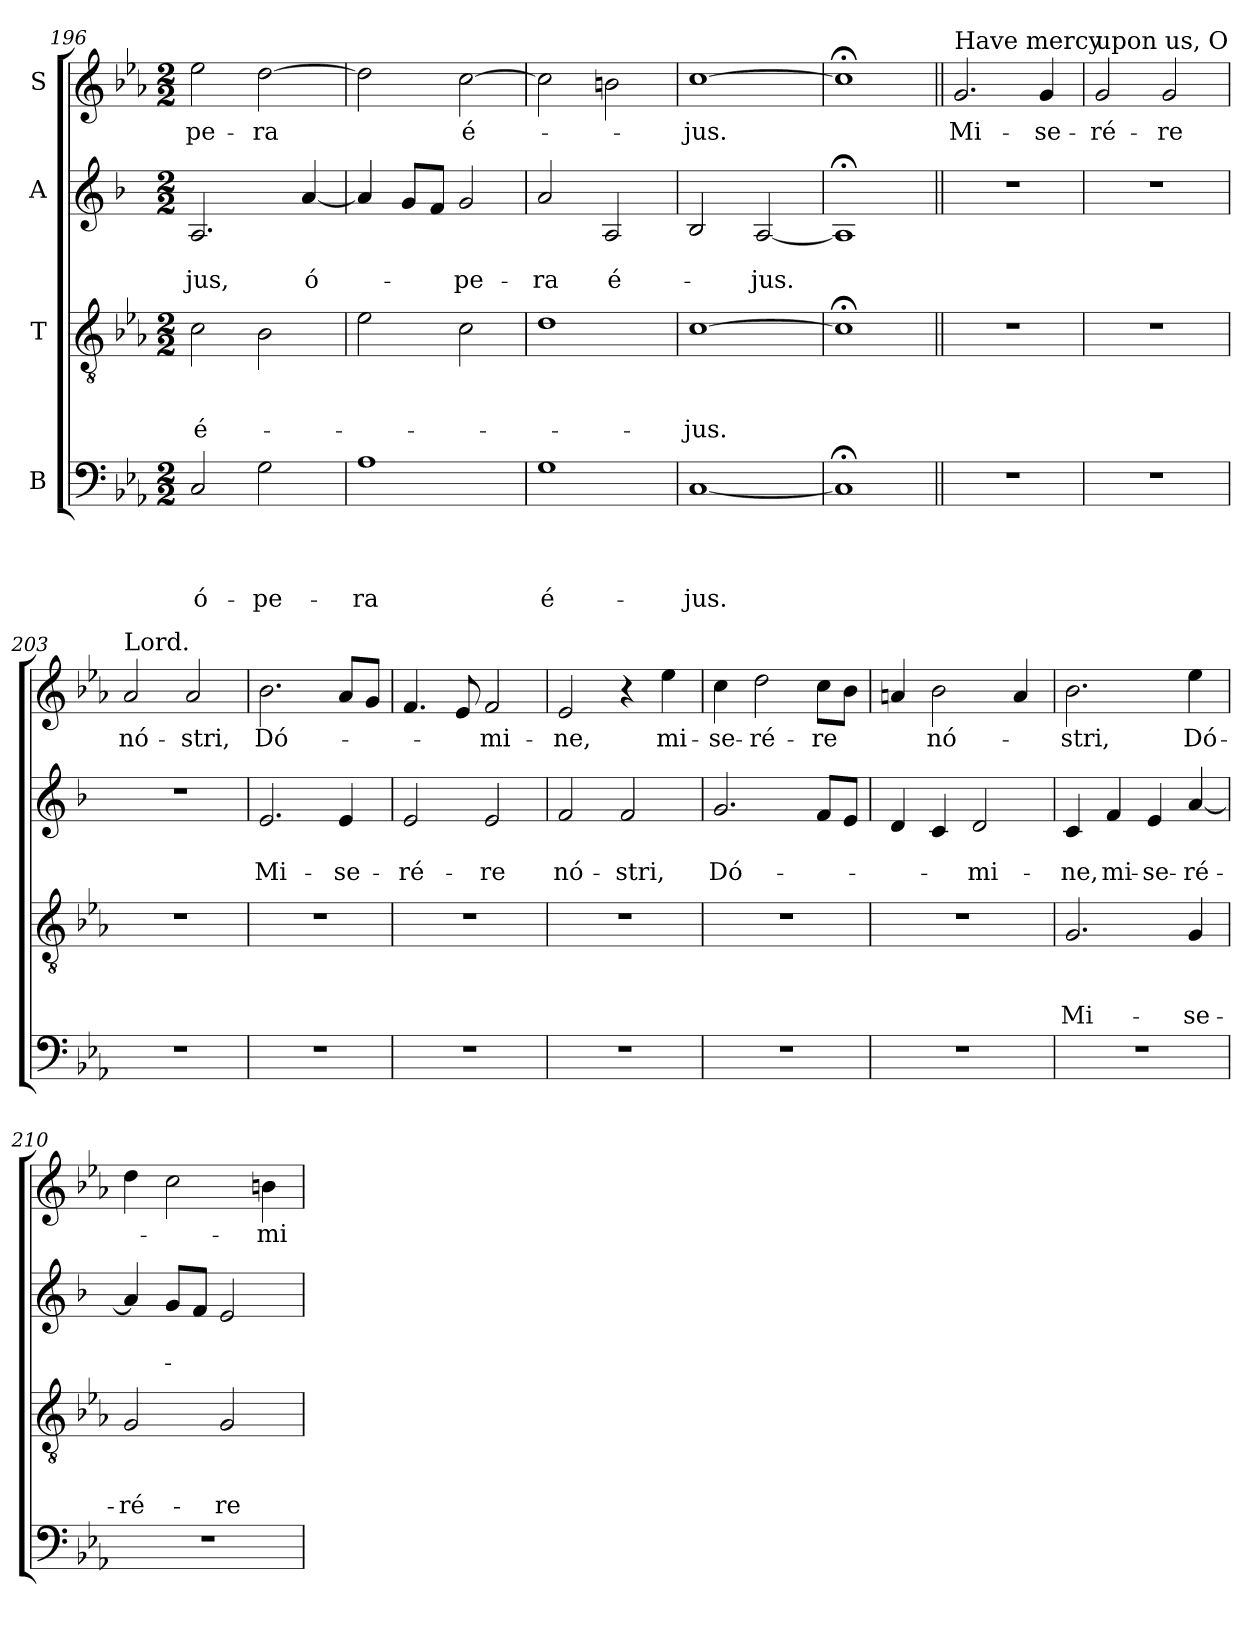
**kern	**text	**text	**text	**text	**kern	**text	**text	**text	**kern	**text	**text	**kern	**text
*part4	*part4	*part4	*part4	*part4	*part3	*part3	*part3	*part3	*part2	*part2	*part2	*part1	*part1
*staff4	*staff4	*staff4	*staff4	*staff4	*staff3	*staff3	*staff3	*staff3	*staff2	*staff2	*staff2	*staff1	*staff1
*I"B	*	*	*	*	*I"T	*	*	*	*I"A	*	*	*I"S	*
*clefF4	*	*	*	*	*clefGv2	*	*	*	*clefG2	*	*	*clefG2	*
*	*	*	*	*	*	*	*	*	*ITrd1c2	*	*	*	*
*k[b-e-a-]	*	*	*	*	*k[b-e-a-]	*	*	*	*k[b-e-a-]	*	*	*k[b-e-a-]	*
*E-:	*	*	*	*	*E-:	*	*	*	*E-:	*	*	*E-:	*
*M2/2	*	*	*	*	*M2/2	*	*	*	*M2/2	*	*	*M2/2	*
=196	=196	=196	=196	=196	=196	=196	=196	=196	=196	=196	=196	=196	=196
!	!	!	!	!LO:LY:b	!	!	!	!LO:LY:b	!	!	!LO:LY:b	!	!LO:LY:b
2C/	.	.	.	ó-	2c\	.	.	é-	2.G/	.	-jus,	2ee-\	-pe-
!	!	!	!	!LO:LY:b	!	!	!	!	!	!	!	!	!LO:LY:b
2G\	.	.	.	-pe-	2B-\	.	.	.	.	.	.	[2dd\	-ra
!	!	!	!	!	!	!	!	!	!	!	!LO:LY:b	!	!
.	.	.	.	.	.	.	.	.	[4g/	.	ó-	.	.
!!LO:PB:g=z
=197	=197	=197	=197	=197	=197	=197	=197	=197	=197	=197	=197	=197	=197
!	!	!	!	!LO:LY:b	!	!	!	!	!	!	!	!	!
1A-	.	.	.	-ra	2e-\	.	.	.	4g/]	.	.	2dd\]	.
.	.	.	.	.	.	.	.	.	8f/L	.	.	.	.
.	.	.	.	.	.	.	.	.	8e-/J	.	.	.	.
!	!	!	!	!	!	!	!	!	!	!	!LO:LY:b	!	!LO:LY:b
.	.	.	.	.	2c\	.	.	.	2f/	.	-pe-	[2cc\	é-
=198	=198	=198	=198	=198	=198	=198	=198	=198	=198	=198	=198	=198	=198
!	!	!	!	!LO:LY:b	!	!	!	!	!	!	!LO:LY:b	!	!
1G	.	.	.	é-	1d	.	.	.	2g/	.	-ra	2cc\]	.
!	!	!	!	!	!	!	!	!	!	!	!LO:LY:b	!	!
.	.	.	.	.	.	.	.	.	2G/	.	é-	2b\	.
=199	=199	=199	=199	=199	=199	=199	=199	=199	=199	=199	=199	=199	=199
!	!	!	!	!LO:LY:b	!	!	!	!LO:LY:b	!	!	!	!	!LO:LY:b
[1C	.	.	.	-jus.	[1c	.	.	-jus.	2A-/	.	.	[1cc	-jus.
!	!	!	!	!	!	!	!	!	!	!	!LO:LY:b	!	!
.	.	.	.	.	.	.	.	.	[2G/	.	-jus.	.	.
=200	=200	=200	=200	=200	=200	=200	=200	=200	=200	=200	=200	=200	=200
1C;]	.	.	.	.	1c;<]	.	.	.	1G;]	.	.	1cc;<]	.
=201||	=201||	=201||	=201||	=201||	=201||	=201||	=201||	=201||	=201||	=201||	=201||	=201||	=201||
!	!	!	!	!	!	!	!	!	!	!	!	!LO:TX:a:t=Have mercy	!
!	!	!	!	!	!	!	!	!	!	!	!	!	!LO:LY:b
1r	.	.	.	.	1r	.	.	.	1r	.	.	2.g/	Mi-
!	!	!	!	!	!	!	!	!	!	!	!	!	!LO:LY:b
.	.	.	.	.	.	.	.	.	.	.	.	4g/	-se-
=202	=202	=202	=202	=202	=202	=202	=202	=202	=202	=202	=202	=202	=202
!	!	!	!	!	!	!	!	!	!	!	!	!LO:TX:a:t=upon us, O	!
!	!	!	!	!	!	!	!	!	!	!	!	!	!LO:LY:b
1r	.	.	.	.	1r	.	.	.	1r	.	.	2g/	-ré-
!	!	!	!	!	!	!	!	!	!	!	!	!	!LO:LY:b
.	.	.	.	.	.	.	.	.	.	.	.	2g/	-re
=203	=203	=203	=203	=203	=203	=203	=203	=203	=203	=203	=203	=203	=203
!	!	!	!	!	!	!	!	!	!	!	!	!LO:TX:a:t=Lord.	!
!	!	!	!	!	!	!	!	!	!	!	!	!	!LO:LY:b
1r	.	.	.	.	1r	.	.	.	1r	.	.	2a-/	nó-
!	!	!	!	!	!	!	!	!	!	!	!	!	!LO:LY:b
.	.	.	.	.	.	.	.	.	.	.	.	2a-/	-stri,
!!LO:LB:g=z
=204	=204	=204	=204	=204	=204	=204	=204	=204	=204	=204	=204	=204	=204
!	!	!	!	!	!	!	!	!	!	!	!LO:LY:b	!	!LO:LY:b
1r	.	.	.	.	1r	.	.	.	2.d/	.	Mi-	2.b-\	Dó-
!	!	!	!	!	!	!	!	!	!	!	!LO:LY:b	!	!
.	.	.	.	.	.	.	.	.	4d/	.	-se-	8a-/L	.
.	.	.	.	.	.	.	.	.	.	.	.	8g/J	.
=205	=205	=205	=205	=205	=205	=205	=205	=205	=205	=205	=205	=205	=205
!	!	!	!	!	!	!	!	!	!	!	!LO:LY:b	!	!
1r	.	.	.	.	1r	.	.	.	2d/	.	-ré-	4.f/	.
.	.	.	.	.	.	.	.	.	.	.	.	8e-/	.
!	!	!	!	!	!	!	!	!	!	!	!LO:LY:b	!	!LO:LY:b
.	.	.	.	.	.	.	.	.	2d/	.	-re	2f/	-mi-
=206	=206	=206	=206	=206	=206	=206	=206	=206	=206	=206	=206	=206	=206
!	!	!	!	!	!	!	!	!	!	!	!LO:LY:b	!	!LO:LY:b
1r	.	.	.	.	1r	.	.	.	2e-/	.	nó-	2e-/	-ne,
!	!	!	!	!	!	!	!	!	!	!	!LO:LY:b	!	!
.	.	.	.	.	.	.	.	.	2e-/	.	-stri,	4r	.
!	!	!	!	!	!	!	!	!	!	!	!	!	!LO:LY:b
.	.	.	.	.	.	.	.	.	.	.	.	4ee-\	mi-
=207	=207	=207	=207	=207	=207	=207	=207	=207	=207	=207	=207	=207	=207
!	!	!	!	!	!	!	!	!	!	!	!LO:LY:b	!	!LO:LY:b
1r	.	.	.	.	1r	.	.	.	2.f/	.	Dó-	4cc\	-se-
!	!	!	!	!	!	!	!	!	!	!	!	!	!LO:LY:b
.	.	.	.	.	.	.	.	.	.	.	.	2dd\	-ré-
!	!	!	!	!	!	!	!	!	!	!	!	!	!LO:LY:b
.	.	.	.	.	.	.	.	.	8e-/L	.	.	8cc\L	-re
.	.	.	.	.	.	.	.	.	8d/J	.	.	8b-\J	.
=208	=208	=208	=208	=208	=208	=208	=208	=208	=208	=208	=208	=208	=208
1r	.	.	.	.	1r	.	.	.	4c/	.	.	4a/	.
!	!	!	!	!	!	!	!	!	!	!	!	!	!LO:LY:b
.	.	.	.	.	.	.	.	.	4B-/	.	.	2b-\	nó-
!	!	!	!	!	!	!	!	!	!	!	!LO:LY:b	!	!
.	.	.	.	.	.	.	.	.	2c/	.	-mi-	.	.
.	.	.	.	.	.	.	.	.	.	.	.	4a/	.
=209	=209	=209	=209	=209	=209	=209	=209	=209	=209	=209	=209	=209	=209
!	!	!	!	!	!	!	!	!LO:LY:b	!	!	!LO:LY:b	!	!LO:LY:b
1r	.	.	.	.	2.G/	.	.	Mi-	4B-/	.	-ne,	2.b-\	-stri,
!	!	!	!	!	!	!	!	!	!	!	!LO:LY:b	!	!
.	.	.	.	.	.	.	.	.	4e-/	.	mi-	.	.
!	!	!	!	!	!	!	!	!	!	!	!LO:LY:b	!	!
.	.	.	.	.	.	.	.	.	4d/	.	-se-	.	.
!	!	!	!	!	!	!	!	!LO:LY:b	!	!	!LO:LY:b	!	!LO:LY:b
.	.	.	.	.	4G/	.	.	-se-	[4g/	.	-ré-	4ee-\	Dó-
!!LO:PB:g=z
=210	=210	=210	=210	=210	=210	=210	=210	=210	=210	=210	=210	=210	=210
!	!	!	!	!	!	!	!	!LO:LY:b	!	!	!	!	!
1r	.	.	.	.	2G/	.	.	-ré-	4g/]	.	.	4dd\	.
.	.	.	.	.	.	.	.	.	8f/L	.	.	2cc\	.
.	.	.	.	.	.	.	.	.	8e-/J	.	.	.	.
!	!	!	!	!	!	!	!	!LO:LY:b	!	!	!	!	!
.	.	.	.	.	2G/	.	.	-re	2d/	.	.	.	.
!	!	!	!	!	!	!	!	!	!	!	!	!	!LO:LY:b
.	.	.	.	.	.	.	.	.	.	.	.	4b\	-mi-
=	=	=	=	=	=	=	=	=	=	=	=	=	=
*-	*-	*-	*-	*-	*-	*-	*-	*-	*-	*-	*-	*-	*-
